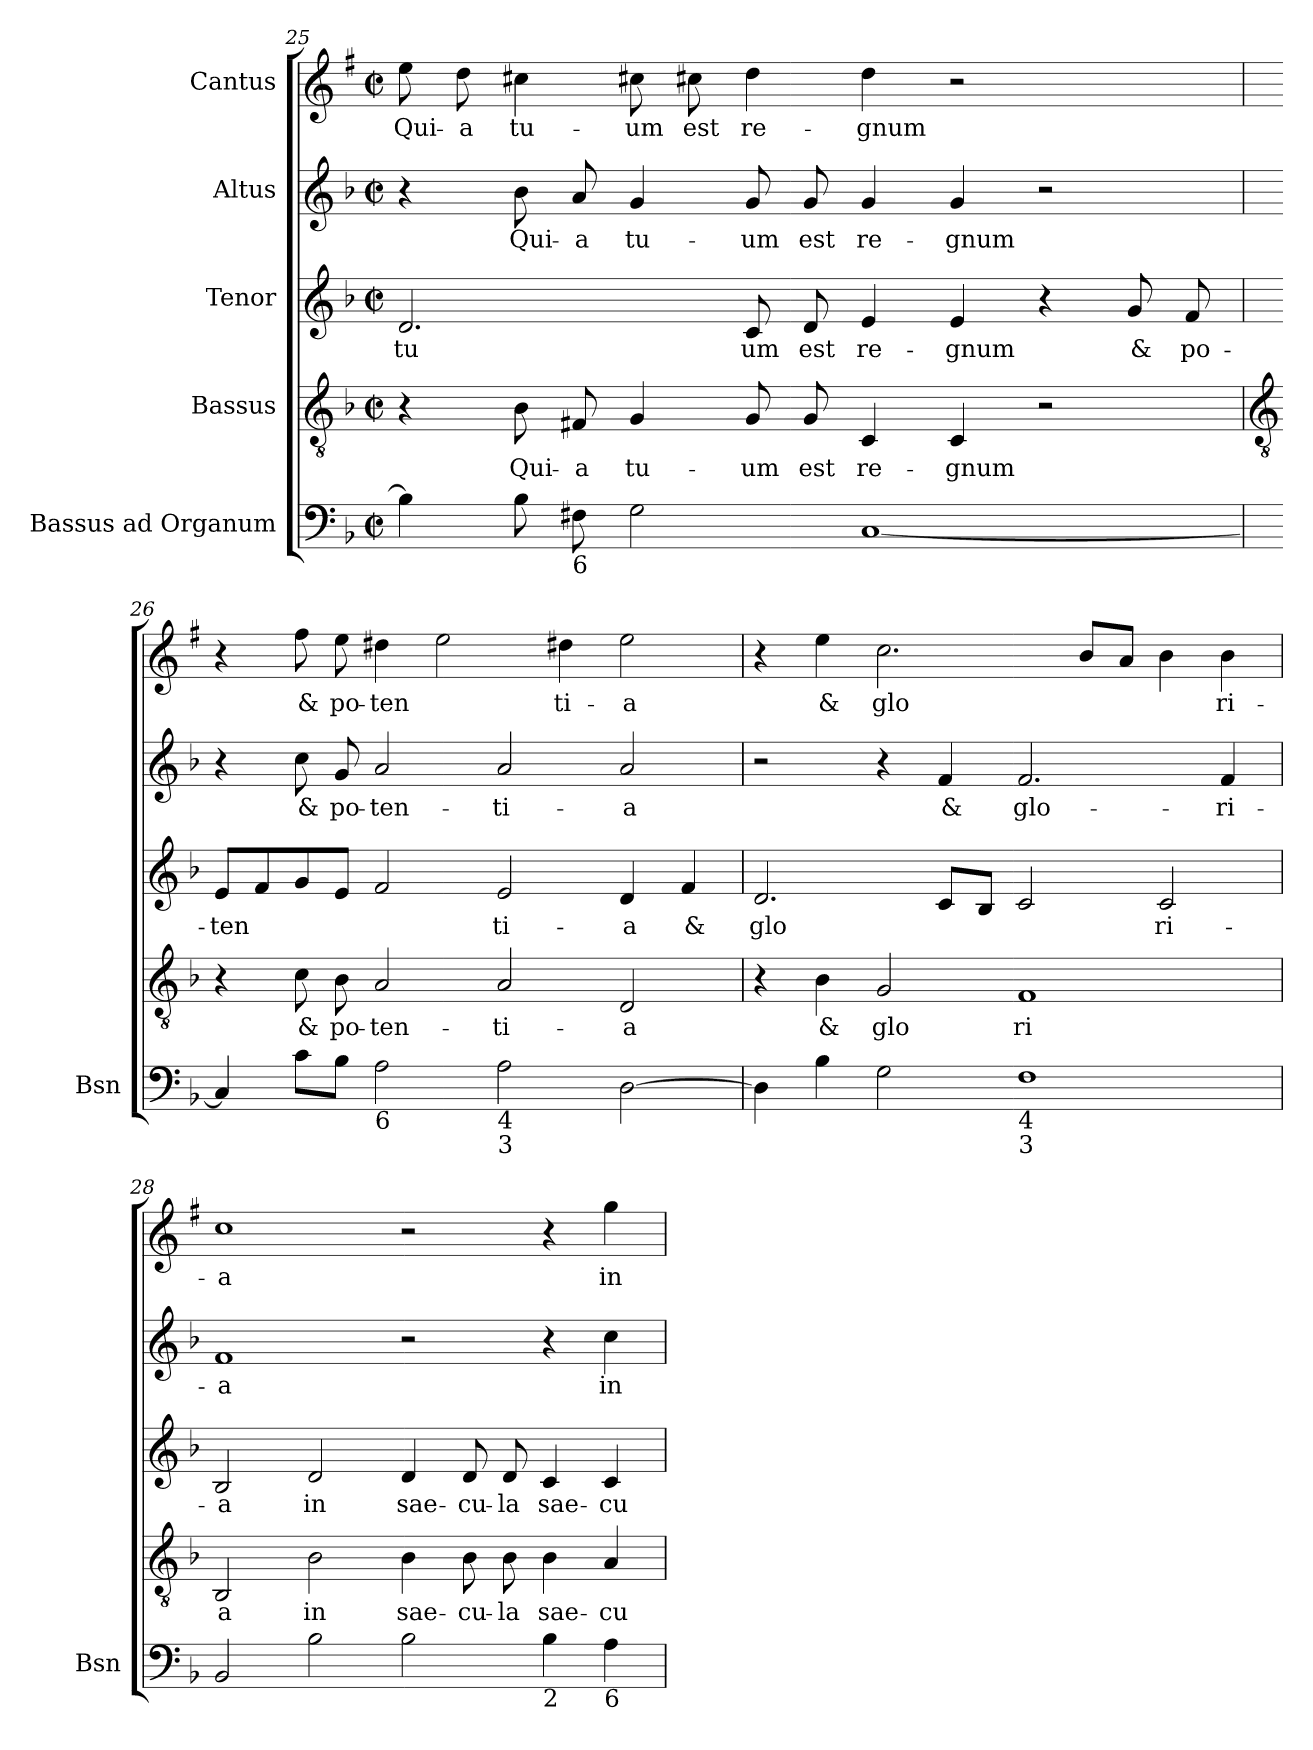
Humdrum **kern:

**kern	**kern	**text	**kern	**text	**kern	**text	**kern	**text
*part5	*part4	*part4	*part3	*part3	*part2	*part2	*part1	*part1
*staff5	*staff4	*staff4	*staff3	*staff3	*staff2	*staff2	*staff1	*staff1
*I"Bassus ad Organum	*I"Bassus	*	*I"Tenor	*	*I"Altus	*	*I"Cantus	*
*I'Bsn	*	*	*	*	*	*	*	*
*clefF4	*clefGv2	*	*clefG2	*	*clefG2	*	*clefG2	*
*	*	*	*	*	*	*	*ITrd1c2	*
*k[b-]	*k[b-]	*	*k[b-]	*	*k[b-]	*	*k[b-]	*
*F:	*F:	*	*F:	*	*F:	*	*F:	*
*M4/2	*M4/2	*	*M4/2	*	*M4/2	*	*M4/2	*
*met(c|)	*met(c|)	*	*met(c|)	*	*met(c|)	*	*met(c|)	*
=25	=25	=25	=25	=25	=25	=25	=25	=25
!	!	!	!	!LO:LY:b	!	!	!	!LO:LY:b
4B-]	4r	.	2.d	tu	4r	.	8dd	Qui-
!	!	!	!	!	!	!	!	!LO:LY:b
.	.	.	.	.	.	.	8cc	-a
!	!	!LO:LY:b	!	!	!	!LO:LY:b	!	!LO:LY:b
8B-	8B-	Qui-	.	.	8b-	Qui-	4bn	tu-
!LO:TX:b:t=6	!	!	!	!	!	!	!	!
!	!	!LO:LY:b	!	!	!	!LO:LY:b	!	!
8F#XL	8F#X	-a	.	.	8a	-a	.	.
!	!	!LO:LY:b	!	!	!	!LO:LY:b	!	!LO:LY:b
2G	4G	tu-	.	.	4g	tu-	8bn	-um
!	!	!	!	!	!	!	!	!LO:LY:b
.	.	.	.	.	.	.	8bn	est
!	!	!LO:LY:b	!	!LO:LY:b	!	!LO:LY:b	!	!LO:LY:b
.	8G	-um	8c	um	8g	-um	4cc	re-
!	!	!LO:LY:b	!	!LO:LY:b	!	!LO:LY:b	!	!
.	8G	est	8d	est	8g	est	.	.
!	!	!LO:LY:b	!	!LO:LY:b	!	!LO:LY:b	!	!LO:LY:b
[1C	4C	re-	4e	re-	4g	re-	4cc	-gnum
!	!	!LO:LY:b	!	!LO:LY:b	!	!LO:LY:b	!	!
.	4C	-gnum	4e	-gnum	4g	-gnum	2r	.
.	2r	.	4r	.	2r	.	.	.
!	!	!	!	!LO:LY:b	!	!	!	!
.	.	.	8g	&	.	.	4ryy	.
!	!	!	!	!LO:LY:b	!	!	!	!
.	.	.	8f	po-	.	.	.	.
!!LO:LB:g=z
=26	=26	=26	=26	=26	=26	=26	=26	=26
*	*clefGv2	*	*	*	*	*	*	*
!	!	!	!	!LO:LY:b	!	!	!	!
4C]	4r	.	8eL	-ten	4r	.	4r	.
.	.	.	8f	.	.	.	.	.
!	!	!LO:LY:b	!	!	!	!LO:LY:b	!	!LO:LY:b
8cL	8c	&	8g	.	8cc	&	8ee	&
!	!	!LO:LY:b	!	!	!	!LO:LY:b	!	!LO:LY:b
8B-J	8B-	po-	8eJ	.	8g	po-	8dd	po-
!LO:TX:b:t=6	!	!	!	!	!	!	!	!
!	!	!LO:LY:b	!	!	!	!LO:LY:b	!	!LO:LY:b
2A	2A	-ten-	2f	.	2a	-ten-	4cc#X	-ten
.	.	.	.	.	.	.	2dd	.
!LO:TX:b:t=4	!	!	!	!	!	!	!	!
!LO:TX:b:t=3	!	!	!	!	!	!	!	!
!	!	!LO:LY:b	!	!LO:LY:b	!	!LO:LY:b	!	!
2A	2A	-ti-	2e	ti-	2a	-ti-	.	.
!	!	!	!	!	!	!	!	!LO:LY:b
.	.	.	.	.	.	.	4cc#X	ti-
!	!	!LO:LY:b	!	!LO:LY:b	!	!LO:LY:b	!	!LO:LY:b
[2D	2D	-a	4d	-a	2a	-a	2dd	-a
!	!	!	!	!LO:LY:b	!	!	!	!
.	.	.	4f	&	.	.	.	.
=27	=27	=27	=27	=27	=27	=27	=27	=27
!	!	!	!	!LO:LY:b	!	!	!	!
4D]	4r	.	2.d	glo	2r	.	4r	.
!	!	!LO:LY:b	!	!	!	!	!	!LO:LY:b
4B-	4B-	&	.	.	.	.	4dd	&
!	!	!LO:LY:b	!	!	!	!	!	!LO:LY:b
2G	2G	glo	.	.	4r	.	2.b-	glo
!	!	!	!	!	!	!LO:LY:b	!	!
.	.	.	8cL	.	4f	&	.	.
.	.	.	8B-J	.	.	.	.	.
!LO:TX:b:t=4	!	!	!	!	!	!	!	!
!LO:TX:b:t=3	!	!	!	!	!	!	!	!
!	!	!LO:LY:b	!	!	!	!LO:LY:b	!	!
1F	1F	ri	2c	.	2.f	glo-	.	.
.	.	.	.	.	.	.	8aL	.
.	.	.	.	.	.	.	8gJ	.
!	!	!	!	!LO:LY:b	!	!	!	!
.	.	.	2c	ri-	.	.	4a	.
!	!	!	!	!	!	!LO:LY:b	!	!LO:LY:b
.	.	.	.	.	4f	-ri-	4a	ri-
=28	=28	=28	=28	=28	=28	=28	=28	=28
!	!	!LO:LY:b	!	!LO:LY:b	!	!LO:LY:b	!	!LO:LY:b
2BB-	2BB-	a	2B-	-a	1f	-a	1b-	-a
!	!	!LO:LY:b	!	!LO:LY:b	!	!	!	!
2B-	2B-	in	2d	in	.	.	.	.
!	!	!LO:LY:b	!	!LO:LY:b	!	!	!	!
2B-	4B-	sae-	4d	sae-	2r	.	2r	.
!	!	!LO:LY:b	!	!LO:LY:b	!	!	!	!
.	8B-	-cu-	8d	-cu-	.	.	.	.
!	!	!LO:LY:b	!	!LO:LY:b	!	!	!	!
.	8B-	-la	8d	-la	.	.	.	.
!LO:TX:b:t=2	!	!	!	!	!	!	!	!
!	!	!LO:LY:b	!	!LO:LY:b	!	!	!	!
4B-	4B-	sae-	4c	sae-	4r	.	4r	.
!LO:TX:b:t=6	!	!	!	!	!	!	!	!
!	!	!LO:LY:b	!	!LO:LY:b	!	!LO:LY:b	!	!LO:LY:b
4A	4A	-cu-	4c	-cu-	4cc	in	4ff	in
=	=	=	=	=	=	=	=	=
*-	*-	*-	*-	*-	*-	*-	*-	*-
